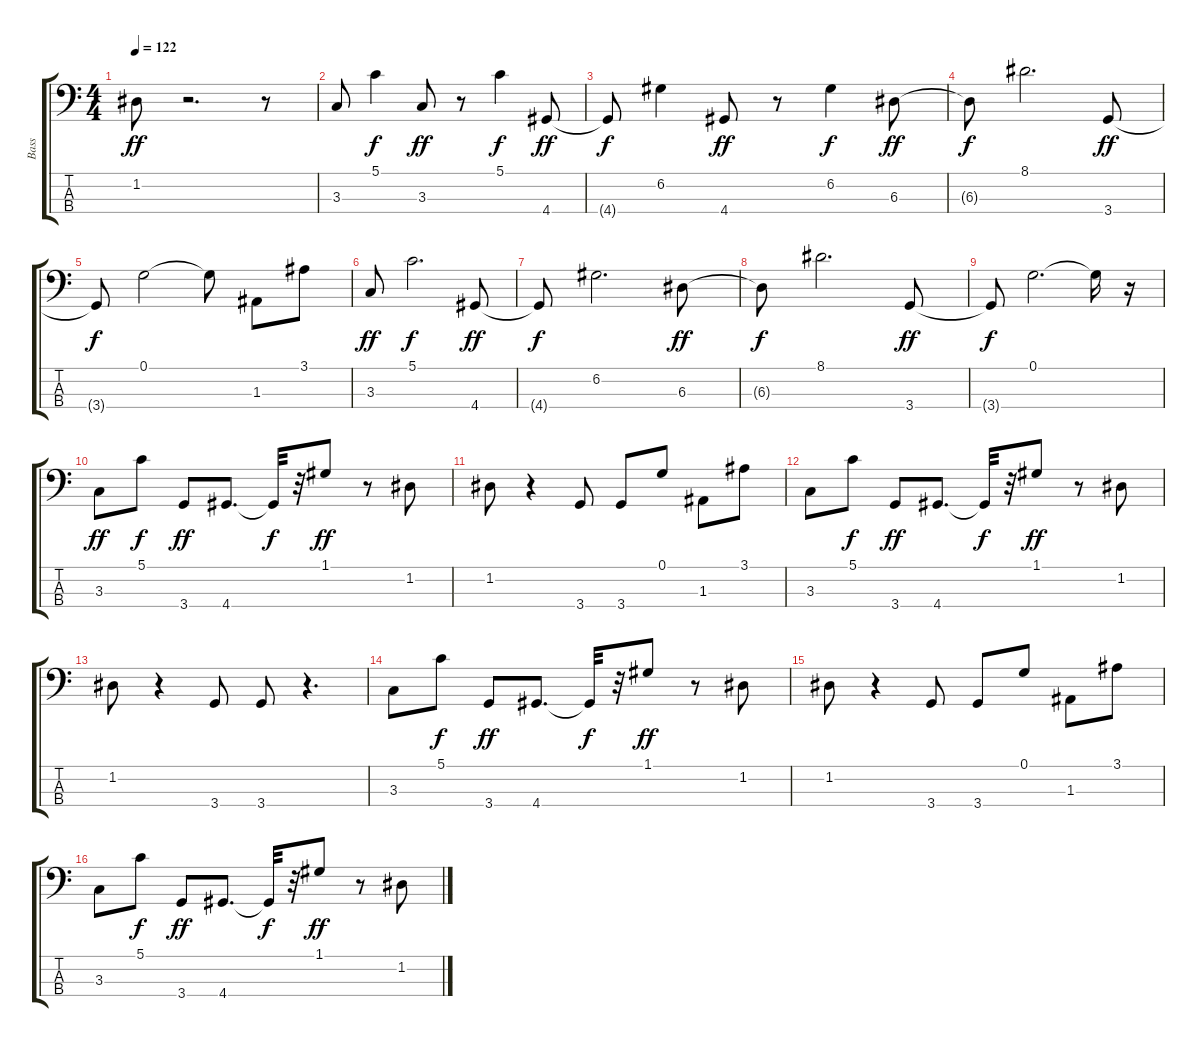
\track ("Bass" "Bass") {instrument synthbass2}
\staff {score tabs}
\tuning (G2 D2 A1 E1) {hide}
\ts (4 4)
\tempo 122
\clef f4
\ks c
1.2.8{dy ff} r.2{d} r.8 |
3.3.8 5.1.4{dy f} 3.3.8{dy ff} r.8 5.1.4{dy f} 4.4.8{dy ff} |
4.4{t}.8{dy f} 6.2.4 4.4.8{dy ff} r.8 6.2.4{dy f} 6.3.8{dy ff} |
6.3{t}.8{dy f} 8.1.2{d} 3.4.8{dy ff} |
3.4{t}.8{dy f} 0.1.2 0.1{t}.8 1.3.8 3.1.8 |
3.3.8{dy ff} 5.1.2{d dy f} 4.4.8{dy ff} |
4.4{t}.8{dy f} 6.2.2{d} 6.3.8{dy ff} |
6.3{t}.8{dy f} 8.1.2{d} 3.4.8{dy ff} |
3.4{t}.8{dy f} 0.1.2{d} 0.1{t}.16 r.16 |
3.3.8{dy ff} 5.1.8{dy f} 3.4.8{dy ff} 4.4.8{d} 4.4{t}.32{dy f} r.32 1.1.8{dy ff} r.8 1.2.8 |
1.2.8 r.4 3.4.8 3.4.8 0.1.8 1.3.8 3.1.8 |
3.3.8 5.1.8{dy f} 3.4.8{dy ff} 4.4.8{d} 4.4{t}.32{dy f} r.32 1.1.8{dy ff} r.8 1.2.8 |
1.2.8 r.4 3.4.8 3.4.8 r.4{d} |
3.3.8 5.1.8{dy f} 3.4.8{dy ff} 4.4.8{d} 4.4{t}.32{dy f} r.32 1.1.8{dy ff} r.8 1.2.8 |
1.2.8 r.4 3.4.8 3.4.8 0.1.8 1.3.8 3.1.8 |
3.3.8 5.1.8{dy f} 3.4.8{dy ff} 4.4.8{d} 4.4{t}.32{dy f} r.32 1.1.8{dy ff} r.8 1.2.8
